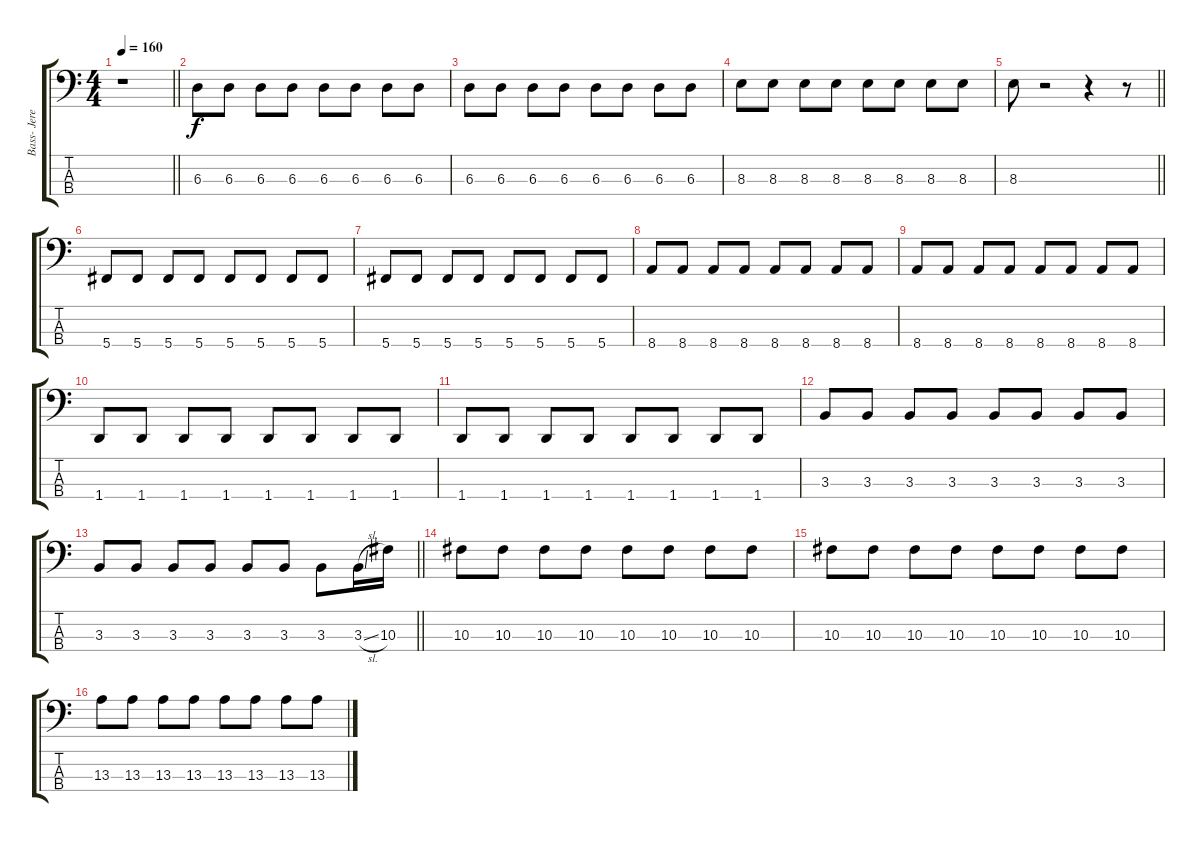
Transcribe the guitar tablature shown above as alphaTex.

\track ("Bass- Jeremy Davis" "Bass- Jere") {instrument electricbasspick}
\staff {score tabs}
\tuning (Gb2 Db2 Ab1 Db1) {hide}
\ts (4 4)
\tempo 160
\clef f4
\barLineRight lightlight
\ks c
r.1{dy ff} |
6.3.8{dy f} 6.3.8 6.3.8 6.3.8 6.3.8 6.3.8 6.3.8 6.3.8 |
6.3.8 6.3.8 6.3.8 6.3.8 6.3.8 6.3.8 6.3.8 6.3.8 |
8.3.8 8.3.8 8.3.8 8.3.8 8.3.8 8.3.8 8.3.8 8.3.8 |
\barLineRight lightlight
8.3.8 r.2 r.4 r.8 |
5.4.8 5.4.8 5.4.8 5.4.8 5.4.8 5.4.8 5.4.8 5.4.8 |
5.4.8 5.4.8 5.4.8 5.4.8 5.4.8 5.4.8 5.4.8 5.4.8 |
8.4.8 8.4.8 8.4.8 8.4.8 8.4.8 8.4.8 8.4.8 8.4.8 |
8.4.8 8.4.8 8.4.8 8.4.8 8.4.8 8.4.8 8.4.8 8.4.8 |
1.4.8 1.4.8 1.4.8 1.4.8 1.4.8 1.4.8 1.4.8 1.4.8 |
1.4.8 1.4.8 1.4.8 1.4.8 1.4.8 1.4.8 1.4.8 1.4.8 |
3.3.8 3.3.8 3.3.8 3.3.8 3.3.8 3.3.8 3.3.8 3.3.8 |
\barLineRight lightlight
3.3.8 3.3.8 3.3.8 3.3.8 3.3.8 3.3.8 3.3.8 3.3{sl}.16 10.3.16 |
10.3.8 10.3.8 10.3.8 10.3.8 10.3.8 10.3.8 10.3.8 10.3.8 |
10.3.8 10.3.8 10.3.8 10.3.8 10.3.8 10.3.8 10.3.8 10.3.8 |
13.3.8 13.3.8 13.3.8 13.3.8 13.3.8 13.3.8 13.3.8 13.3.8
